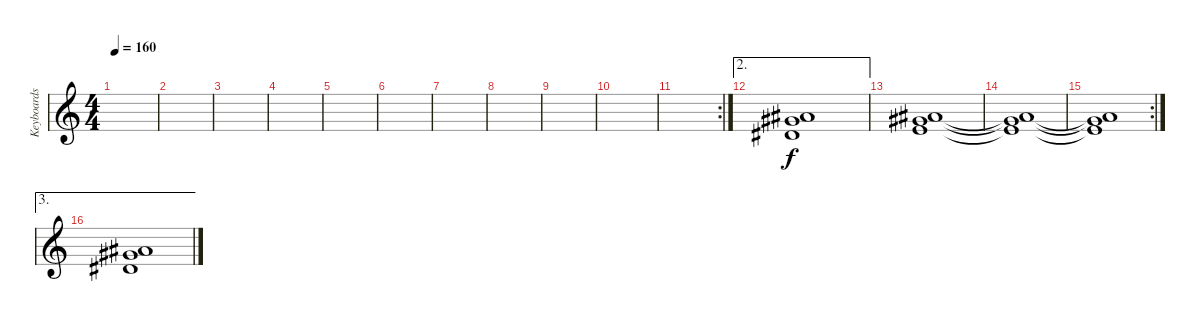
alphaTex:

\track ("Keyboards" "Keyboards") {instrument lead6voice}
\staff {score}
\tuning (E4 B3 G3 D3 A2 E2) {hide}
\ts (4 4)
\tempo 160
\clef g2
\ks c
|
|
|
|
|
|
|
|
|
|
\rc 2
|
\ae 2
(4.1 4.2 15.3).1 |
(0.1 9.2 15.3).1 |
(0.1{t} 9.2{t} 15.3{t}).1 |
\rc 2
(0.1{t} 9.2{t} 15.3{t}).1 |
\ae 3
(4.1 4.2 15.3).1
